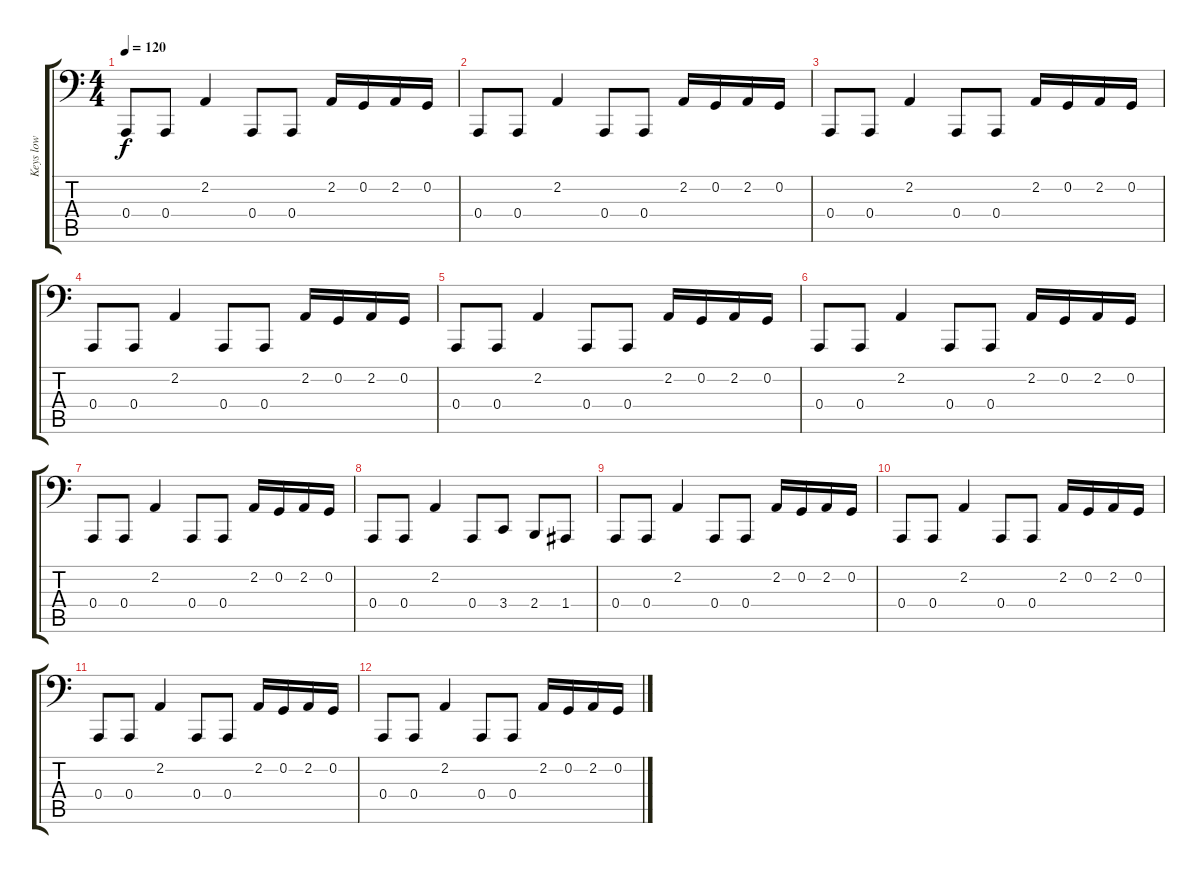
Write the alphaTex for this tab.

\track ("Keys low" "Keys low") {instrument churchorgan}
\staff {score tabs}
\tuning (C3 G2 D2 A1 E1 B0) {hide}
\ts (4 4)
\tempo 120
\clef f4
\ks c
0.4.8{dy f} 0.4.8 2.2.4 0.4.8 0.4.8 2.2.16 0.2.16 2.2.16 0.2.16 |
0.4.8 0.4.8 2.2.4 0.4.8 0.4.8 2.2.16 0.2.16 2.2.16 0.2.16 |
0.4.8 0.4.8 2.2.4 0.4.8 0.4.8 2.2.16 0.2.16 2.2.16 0.2.16 |
0.4.8 0.4.8 2.2.4 0.4.8 0.4.8 2.2.16 0.2.16 2.2.16 0.2.16 |
0.4.8 0.4.8 2.2.4 0.4.8 0.4.8 2.2.16 0.2.16 2.2.16 0.2.16 |
0.4.8 0.4.8 2.2.4 0.4.8 0.4.8 2.2.16 0.2.16 2.2.16 0.2.16 |
0.4.8 0.4.8 2.2.4 0.4.8 0.4.8 2.2.16 0.2.16 2.2.16 0.2.16 |
0.4.8 0.4.8 2.2.4 0.4.8 3.4.8 2.4.8 1.4.8 |
0.4.8 0.4.8 2.2.4 0.4.8 0.4.8 2.2.16 0.2.16 2.2.16 0.2.16 |
0.4.8 0.4.8 2.2.4 0.4.8 0.4.8 2.2.16 0.2.16 2.2.16 0.2.16 |
0.4.8 0.4.8 2.2.4 0.4.8 0.4.8 2.2.16 0.2.16 2.2.16 0.2.16 |
0.4.8 0.4.8 2.2.4 0.4.8 0.4.8 2.2.16 0.2.16 2.2.16 0.2.16
